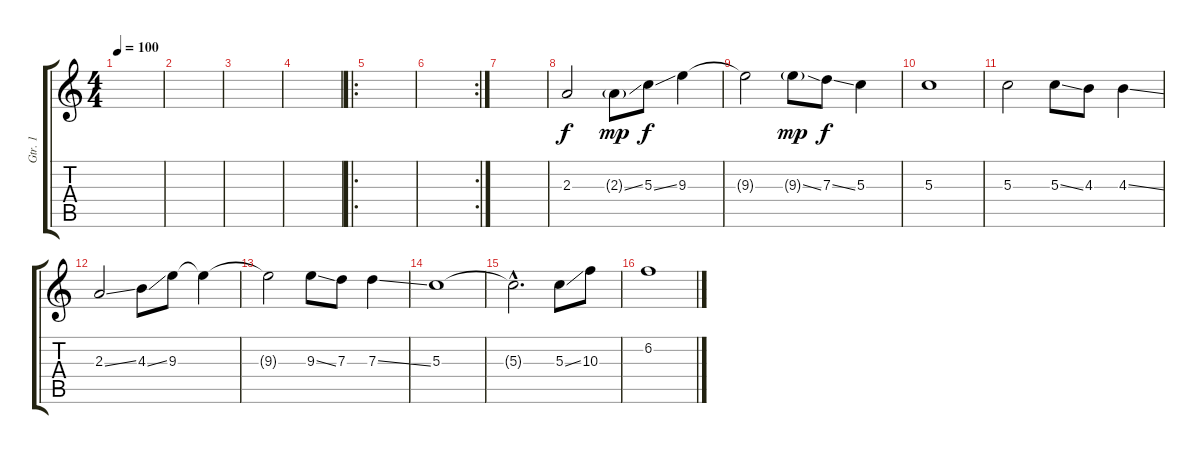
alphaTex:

\track ("Gtr. 1" "Gtr. 1") {instrument distortionguitar}
\staff {score tabs}
\tuning (E4 B3 G3 D3 A2 E2) {hide}
\ts (4 4)
\tempo 100
\clef g2
\ks c
|
|
|
|
\ro
|
\rc 2
|
|
2.3.2 2.3{ss g}.8{dy mp} 5.3{ss}.8{dy f} 9.3.4 |
9.3{t}.2 9.3{ss g}.8{dy mp} 7.3{ss}.8{dy f} 5.3.4 |
5.3.1 |
5.3.2 5.3{ss}.8 4.3.8 4.3{ss}.4 |
2.3{ss}.2 4.3{ss}.8 9.3.8 9.3{t}.4 |
9.3{t}.2 9.3{ss}.8 7.3.8 7.3{ss}.4 |
5.3.1 |
5.3{hac t}.2{d} 5.3{ss}.8 10.3.8 |
6.2.1
